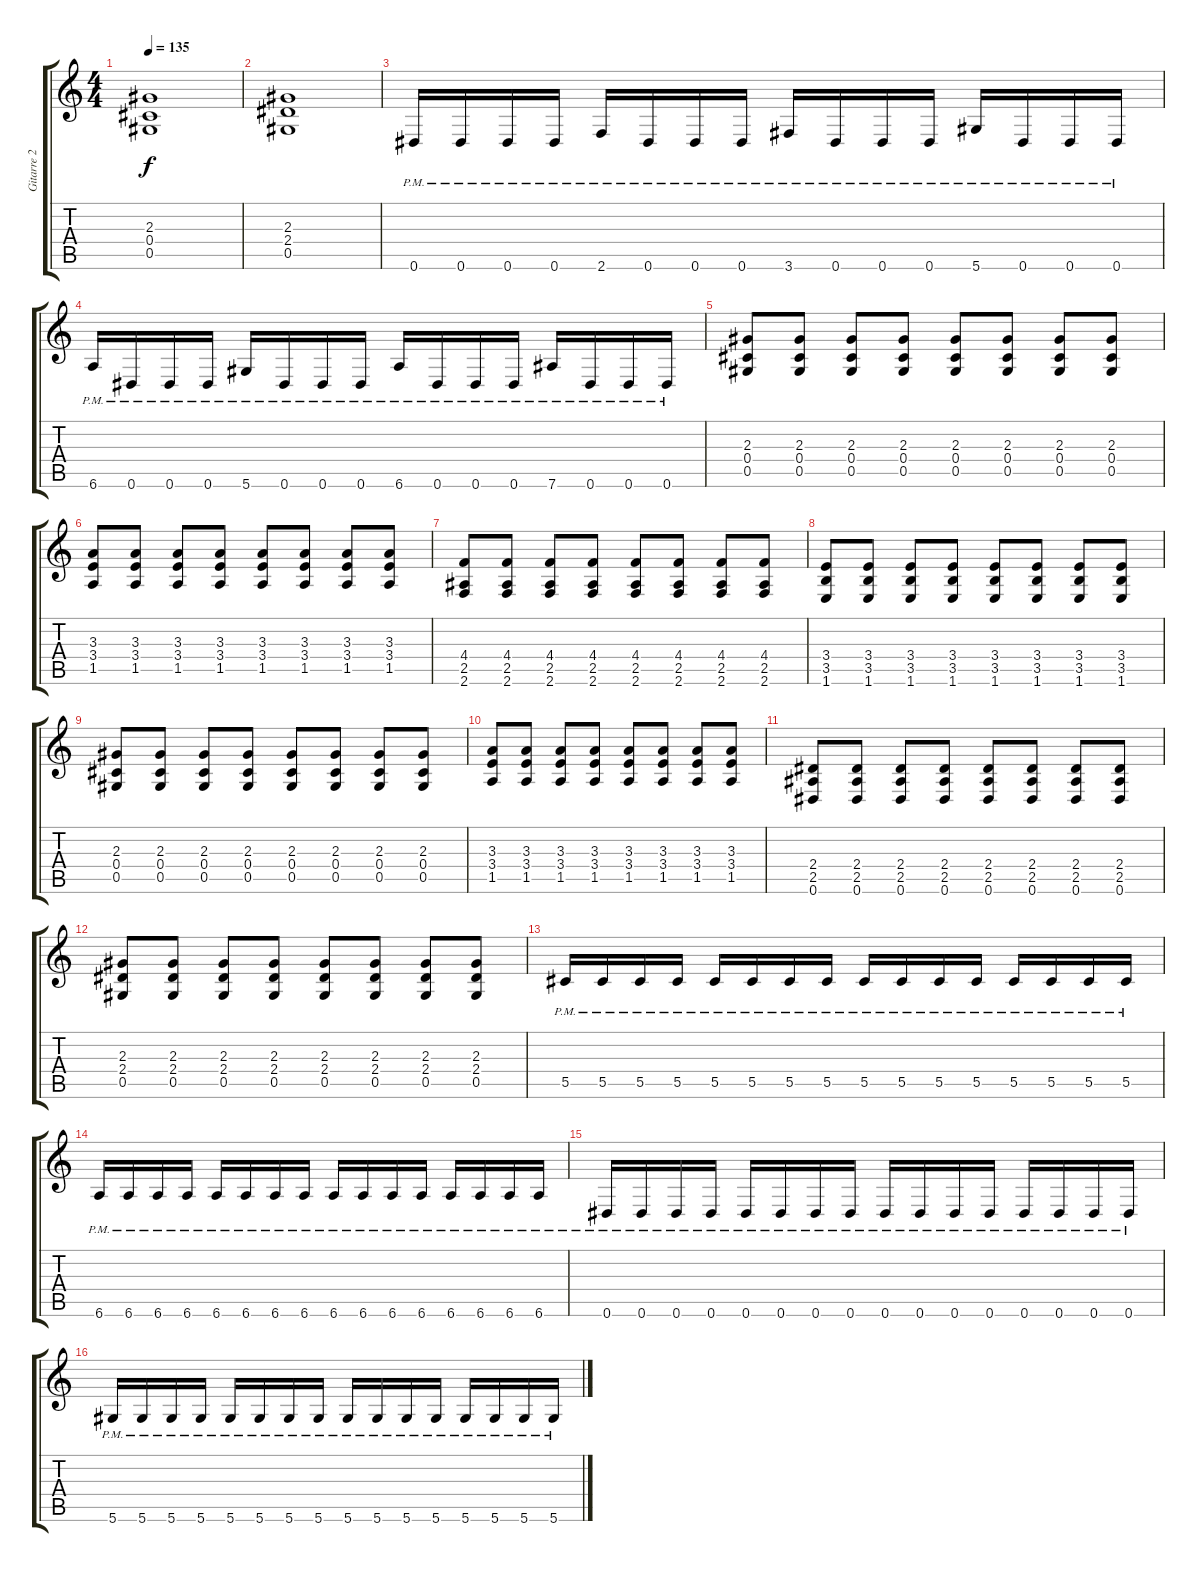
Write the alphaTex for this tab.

\track ("Gitarre 2" "Gitarre 2") {instrument distortionguitar}
\staff {score tabs}
\tuning (Eb4 Bb3 Gb3 Db3 Ab2 Eb2) {hide}
\ts (4 4)
\tempo 135
\clef g2
\ks c
(2.3 0.4 0.5).1{dy f} |
(2.3 2.4 0.5).1 |
0.6{pm}.16 0.6{pm}.16 0.6{pm}.16 0.6{pm}.16 2.6{pm}.16 0.6{pm}.16 0.6{pm}.16 0.6{pm}.16 3.6{pm}.16 0.6{pm}.16 0.6{pm}.16 0.6{pm}.16 5.6{pm}.16 0.6{pm}.16 0.6{pm}.16 0.6{pm}.16 |
6.6{pm}.16 0.6{pm}.16 0.6{pm}.16 0.6{pm}.16 5.6{pm}.16 0.6{pm}.16 0.6{pm}.16 0.6{pm}.16 6.6{pm}.16 0.6{pm}.16 0.6{pm}.16 0.6{pm}.16 7.6{pm}.16 0.6{pm}.16 0.6{pm}.16 0.6{pm}.16 |
(2.3 0.4 0.5).8 (2.3 0.4 0.5).8 (2.3 0.4 0.5).8 (2.3 0.4 0.5).8 (2.3 0.4 0.5).8 (2.3 0.4 0.5).8 (2.3 0.4 0.5).8 (2.3 0.4 0.5).8 |
(3.3 3.4 1.5).8 (3.3 3.4 1.5).8 (3.3 3.4 1.5).8 (3.3 3.4 1.5).8 (3.3 3.4 1.5).8 (3.3 3.4 1.5).8 (3.3 3.4 1.5).8 (3.3 3.4 1.5).8 |
(4.4 2.5 2.6).8 (4.4 2.5 2.6).8 (4.4 2.5 2.6).8 (4.4 2.5 2.6).8 (4.4 2.5 2.6).8 (4.4 2.5 2.6).8 (4.4 2.5 2.6).8 (4.4 2.5 2.6).8 |
(3.4 3.5 1.6).8 (3.4 3.5 1.6).8 (3.4 3.5 1.6).8 (3.4 3.5 1.6).8 (3.4 3.5 1.6).8 (3.4 3.5 1.6).8 (3.4 3.5 1.6).8 (3.4 3.5 1.6).8 |
(2.3 0.4 0.5).8 (2.3 0.4 0.5).8 (2.3 0.4 0.5).8 (2.3 0.4 0.5).8 (2.3 0.4 0.5).8 (2.3 0.4 0.5).8 (2.3 0.4 0.5).8 (2.3 0.4 0.5).8 |
(3.3 3.4 1.5).8 (3.3 3.4 1.5).8 (3.3 3.4 1.5).8 (3.3 3.4 1.5).8 (3.3 3.4 1.5).8 (3.3 3.4 1.5).8 (3.3 3.4 1.5).8 (3.3 3.4 1.5).8 |
(2.4 2.5 0.6).8 (2.4 2.5 0.6).8 (2.4 2.5 0.6).8 (2.4 2.5 0.6).8 (2.4 2.5 0.6).8 (2.4 2.5 0.6).8 (2.4 2.5 0.6).8 (2.4 2.5 0.6).8 |
(2.3 2.4 0.5).8 (2.3 2.4 0.5).8 (2.3 2.4 0.5).8 (2.3 2.4 0.5).8 (2.3 2.4 0.5).8 (2.3 2.4 0.5).8 (2.3 2.4 0.5).8 (2.3 2.4 0.5).8 |
5.5{pm}.16 5.5{pm}.16 5.5{pm}.16 5.5{pm}.16 5.5{pm}.16 5.5{pm}.16 5.5{pm}.16 5.5{pm}.16 5.5{pm}.16 5.5{pm}.16 5.5{pm}.16 5.5{pm}.16 5.5{pm}.16 5.5{pm}.16 5.5{pm}.16 5.5{pm}.16 |
6.6{pm}.16 6.6{pm}.16 6.6{pm}.16 6.6{pm}.16 6.6{pm}.16 6.6{pm}.16 6.6{pm}.16 6.6{pm}.16 6.6{pm}.16 6.6{pm}.16 6.6{pm}.16 6.6{pm}.16 6.6{pm}.16 6.6{pm}.16 6.6{pm}.16 6.6{pm}.16 |
0.6{pm}.16 0.6{pm}.16 0.6{pm}.16 0.6{pm}.16 0.6{pm}.16 0.6{pm}.16 0.6{pm}.16 0.6{pm}.16 0.6{pm}.16 0.6{pm}.16 0.6{pm}.16 0.6{pm}.16 0.6{pm}.16 0.6{pm}.16 0.6{pm}.16 0.6{pm}.16 |
5.6{pm}.16 5.6{pm}.16 5.6{pm}.16 5.6{pm}.16 5.6{pm}.16 5.6{pm}.16 5.6{pm}.16 5.6{pm}.16 5.6{pm}.16 5.6{pm}.16 5.6{pm}.16 5.6{pm}.16 5.6{pm}.16 5.6{pm}.16 5.6{pm}.16 5.6{pm}.16
